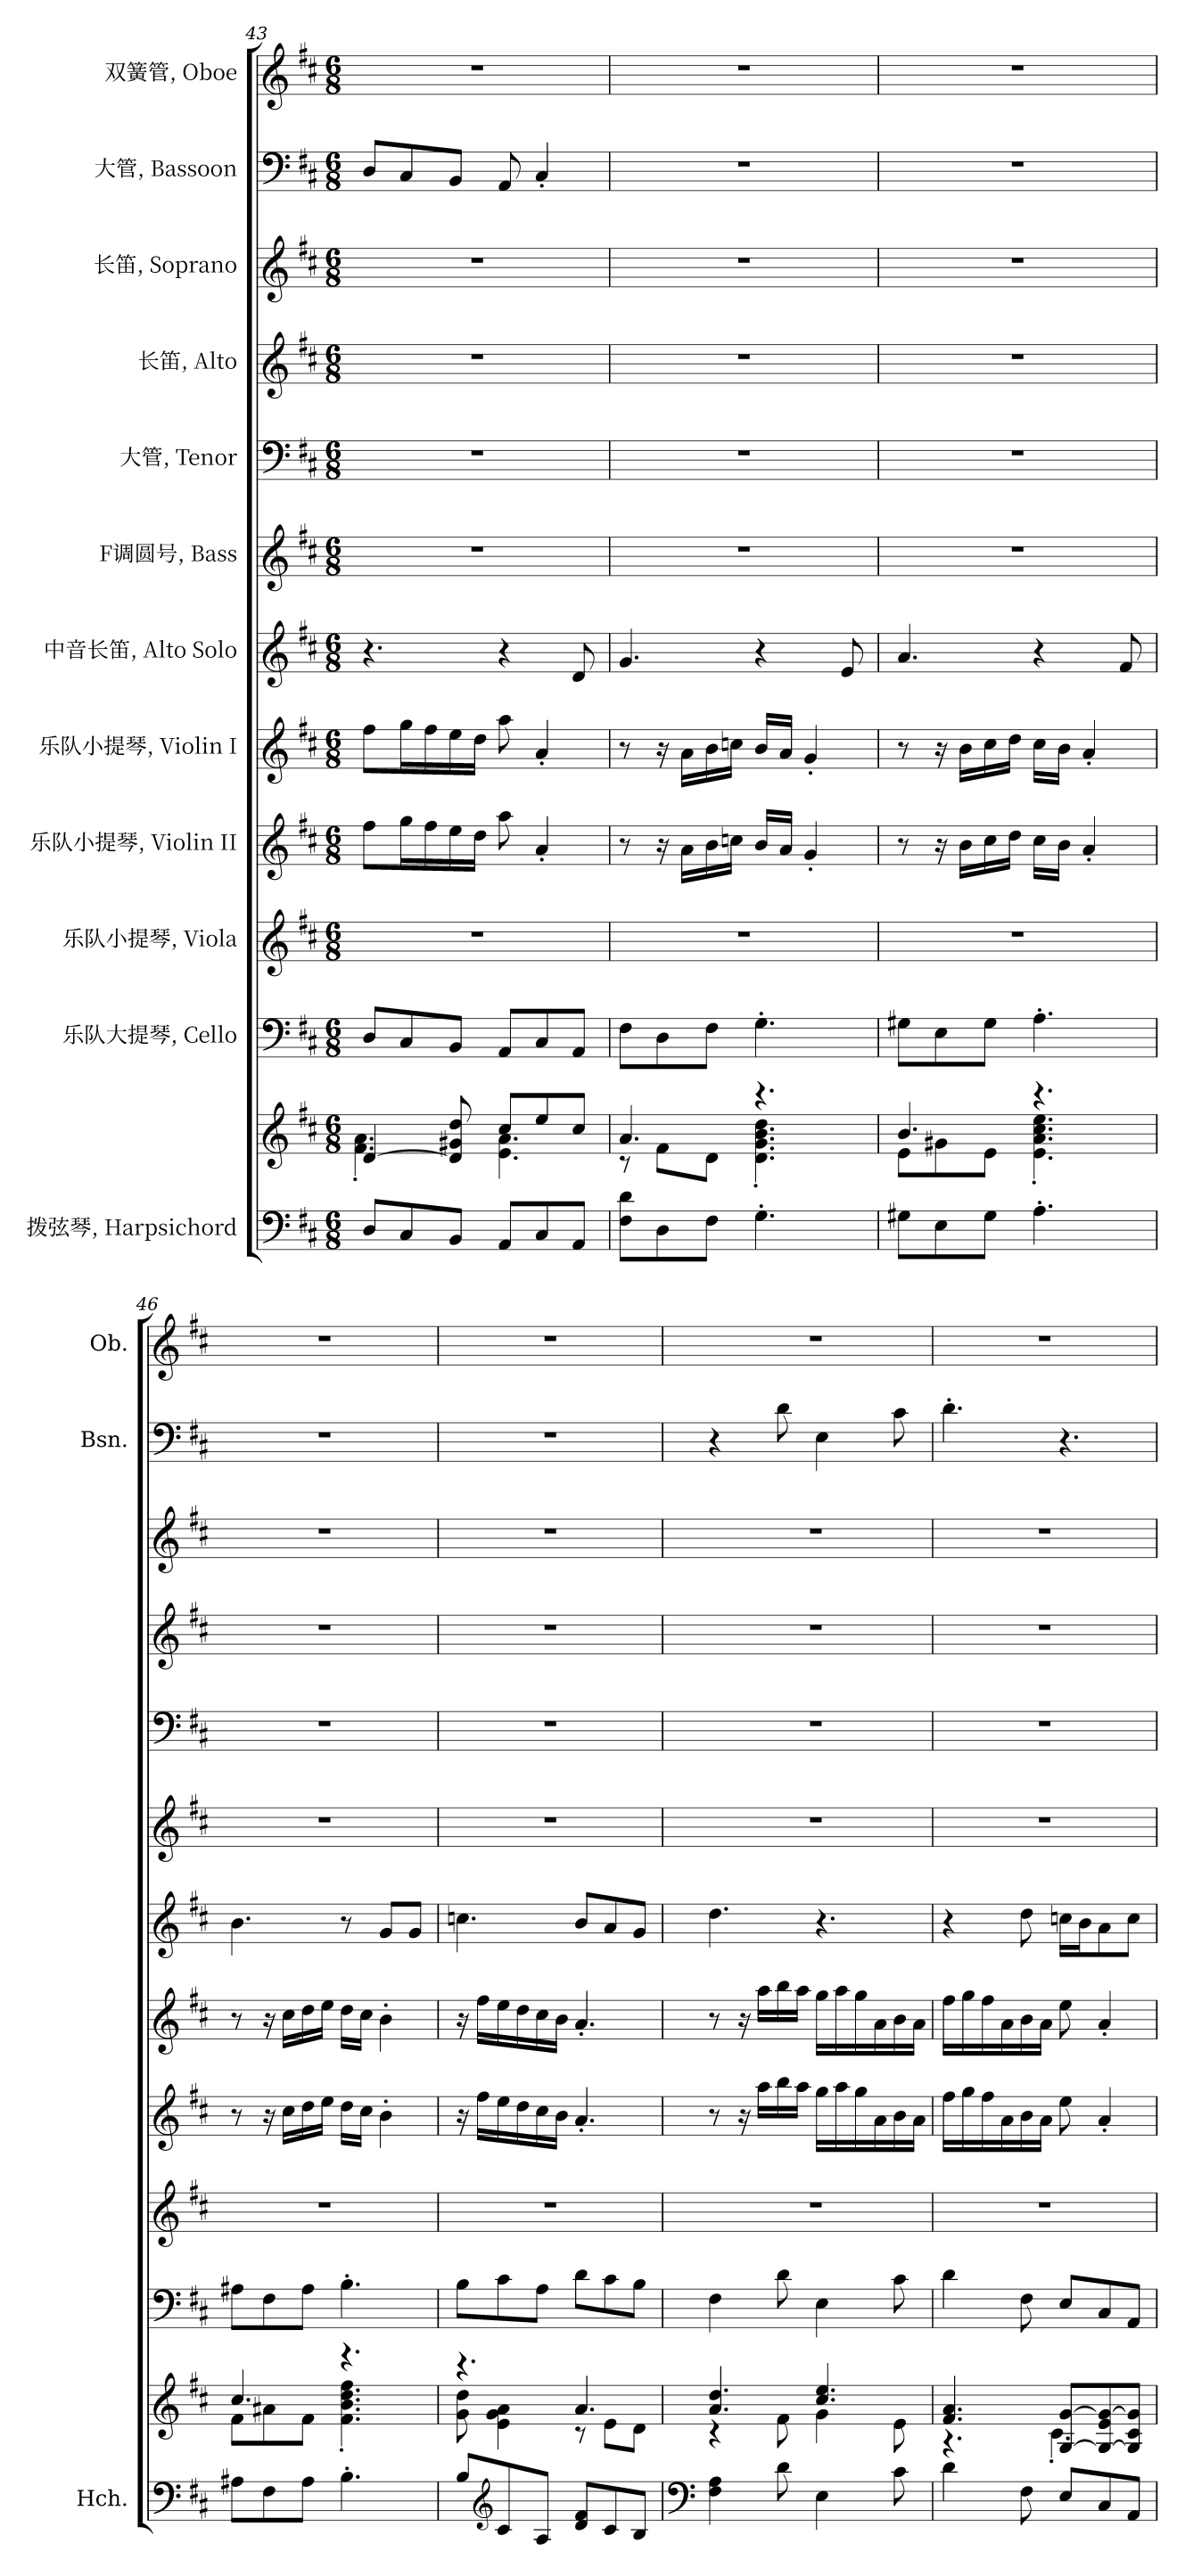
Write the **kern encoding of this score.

**kern	**kern	**kern	**kern	**kern	**kern	**kern	**kern	**kern	**kern	**kern	**kern	**kern
*part12	*part12	*part11	*part10	*part9	*part8	*part7	*part6	*part5	*part4	*part3	*part2	*part1
*staff13	*staff12	*staff11	*staff10	*staff9	*staff8	*staff7	*staff6	*staff5	*staff4	*staff3	*staff2	*staff1
*I"拨弦琴, Harpsichord	*	*I"乐队大提琴, Cello	*I"乐队小提琴, Viola	*I"乐队小提琴, Violin II	*I"乐队小提琴, Violin I	*I"中音长笛, Alto Solo	*I"F调圆号, Bass	*I"大管, Tenor	*I"长笛, Alto	*I"长笛, Soprano	*I"大管, Bassoon	*I"双簧管, Oboe
*I'Hch.	*	*	*	*	*	*	*	*	*	*	*I'Bsn.	*I'Ob.
!!LO:PB:g=z
*clefF4	*clefG2	*clefF4	*clefG2	*clefG2	*clefG2	*clefG2	*clefG2	*clefF4	*clefG2	*clefG2	*clefF4	*clefG2
*	*	*	*	*	*	*ITrd3c5	*ITrd4c7	*	*	*	*	*
*k[f#c#]	*k[f#c#]	*k[f#c#]	*k[f#c#]	*k[f#c#]	*k[f#c#]	*k[f#c#g#]	*k[f#]	*k[f#c#]	*k[f#c#]	*k[f#c#]	*k[f#c#]	*k[f#c#]
*M6/8	*M6/8	*M6/8	*M6/8	*M6/8	*M6/8	*M6/8	*M6/8	*M6/8	*M6/8	*M6/8	*M6/8	*M6/8
=43	=43	=43	=43	=43	=43	=43	=43	=43	=43	=43	=43	=43
*	*^	*	*	*	*	*	*	*	*	*	*	*
8D/L	[4d/	4.f#\' 4.a\'	8D/L	2.r	8ff#\L	8ff#\L	4.r	2.r	2.r	2.r	2.r	8D/L	2.r
8C#/	.	.	8C#/	.	16gg\L	16gg\L	.	.	.	.	.	8C#/	.
.	.	.	.	.	16ff#\	16ff#\	.	.	.	.	.	.	.
8BB/J	8d/] 8g#X/ 8dd/	.	8BB/J	.	16ee\	16ee\	.	.	.	.	.	8BB/J	.
.	.	.	.	.	16dd\JJ	16dd\JJ	.	.	.	.	.	.	.
8AA/L	8cc#/L	4.e\ 4.a\	8AA/L	.	8aa\	8aa\	4r	.	.	.	.	8AA/	.
8C#/	8ee/	.	8C#/	.	4a'/	4a'/	.	.	.	.	.	4C#'/	.
8AA/J	8cc#/J	.	8AA/J	.	.	.	8A/	.	.	.	.	.	.
=44	=44	=44	=44	=44	=44	=44	=44	=44	=44	=44	=44	=44	=44
8F#\ 8d\L	4.a/	8r	8F#\L	2.r	8r	8r	4.d/	2.r	2.r	2.r	2.r	2.r	2.r
8D\	.	8f#\L	8D\	.	16r	16r	.	.	.	.	.	.	.
.	.	.	.	.	16a\LL	16a\LL	.	.	.	.	.	.	.
8F#\J	.	8d\J	8F#\J	.	16b\	16b\	.	.	.	.	.	.	.
.	.	.	.	.	16ccn\JJ	16ccn\JJ	.	.	.	.	.	.	.
4.G'\	4.r	4.d\' 4.g\' 4.b\' 4.dd\'	4.G'\	.	16b/LL	16b/LL	4r	.	.	.	.	.	.
.	.	.	.	.	16a/JJ	16a/JJ	.	.	.	.	.	.	.
.	.	.	.	.	4g'/	4g'/	.	.	.	.	.	.	.
.	.	.	.	.	.	.	8B/	.	.	.	.	.	.
=45	=45	=45	=45	=45	=45	=45	=45	=45	=45	=45	=45	=45	=45
8G#X\L	4.b/	8e\L	8G#X\L	2.r	8r	8r	4.e/	2.r	2.r	2.r	2.r	2.r	2.r
8E\	.	8g#X\	8E\	.	16r	16r	.	.	.	.	.	.	.
.	.	.	.	.	16b\LL	16b\LL	.	.	.	.	.	.	.
8G#\J	.	8e\J	8G#\J	.	16cc#\	16cc#\	.	.	.	.	.	.	.
.	.	.	.	.	16dd\JJ	16dd\JJ	.	.	.	.	.	.	.
4.A'\	4.r	4.e\' 4.a\' 4.cc#\' 4.ee\'	4.A'\	.	16cc#\LL	16cc#\LL	4r	.	.	.	.	.	.
.	.	.	.	.	16b\JJ	16b\JJ	.	.	.	.	.	.	.
.	.	.	.	.	4a'/	4a'/	.	.	.	.	.	.	.
.	.	.	.	.	.	.	8c#/	.	.	.	.	.	.
=46	=46	=46	=46	=46	=46	=46	=46	=46	=46	=46	=46	=46	=46
8A#X\L	4.cc#/	8f#\L	8A#X\L	2.r	8r	8r	4.f#\	2.r	2.r	2.r	2.r	2.r	2.r
8F#\	.	8a#X\	8F#\	.	16r	16r	.	.	.	.	.	.	.
.	.	.	.	.	16cc#\LL	16cc#\LL	.	.	.	.	.	.	.
8A#\J	.	8f#\J	8A#\J	.	16dd\	16dd\	.	.	.	.	.	.	.
.	.	.	.	.	16ee\JJ	16ee\JJ	.	.	.	.	.	.	.
4.B'\	4.r	4.f#\' 4.b\' 4.dd\' 4.ff#\'	4.B'\	.	16dd\LL	16dd\LL	8r	.	.	.	.	.	.
.	.	.	.	.	16cc#\JJ	16cc#\JJ	.	.	.	.	.	.	.
.	.	.	.	.	4b'\	4b'\	8d/L	.	.	.	.	.	.
.	.	.	.	.	.	.	8d/J	.	.	.	.	.	.
!!LO:PB:g=z
=47	=47	=47	=47	=47	=47	=47	=47	=47	=47	=47	=47	=47	=47
8B/L	4.r	8g\ 8dd\	8B\L	2.r	16r	16r	4.gn\	2.r	2.r	2.r	2.r	2.r	2.r
.	.	.	.	.	16ff#\LL	16ff#\LL	.	.	.	.	.	.	.
*clefG2	*	*	*	*	*	*	*	*	*	*	*	*	*
8c#/	.	4e\ 4g\ 4a\	8c#\	.	16ee\	16ee\	.	.	.	.	.	.	.
.	.	.	.	.	16dd\	16dd\	.	.	.	.	.	.	.
8A/J	.	.	8A\J	.	16cc#\	16cc#\	.	.	.	.	.	.	.
.	.	.	.	.	16b\JJ	16b\JJ	.	.	.	.	.	.	.
8d/ 8f#/L	4.a/	8r	8d\L	.	4.a'/	4.a'/	8f#/L	.	.	.	.	.	.
8c#/	.	8e\L	8c#\	.	.	.	8e/	.	.	.	.	.	.
8B/J	.	8d\J	8B\J	.	.	.	8d/J	.	.	.	.	.	.
=48	=48	=48	=48	=48	=48	=48	=48	=48	=48	=48	=48	=48	=48
*clefF4	*	*	*	*	*	*	*	*	*	*	*	*	*
4F#\ 4A\	4.a/ 4.dd/	4r	4F#\	2.r	8r	8r	4.a\	2.r	2.r	2.r	2.r	4r	2.r
.	.	.	.	.	16r	16r	.	.	.	.	.	.	.
.	.	.	.	.	16aa\LL	16aa\LL	.	.	.	.	.	.	.
8d\	.	8f#\	8d\	.	16bb\	16bb\	.	.	.	.	.	8d\	.
.	.	.	.	.	16aa\JJ	16aa\JJ	.	.	.	.	.	.	.
4E\	4.cc#/ 4.ee/	4g\	4E\	.	16gg\LL	16gg\LL	4.r	.	.	.	.	4E\	.
.	.	.	.	.	16aa\	16aa\	.	.	.	.	.	.	.
.	.	.	.	.	16gg\	16gg\	.	.	.	.	.	.	.
.	.	.	.	.	16a\	16a\	.	.	.	.	.	.	.
8c#\	.	8e\	8c#\	.	16b\	16b\	.	.	.	.	.	8c#\	.
.	.	.	.	.	16a\JJ	16a\JJ	.	.	.	.	.	.	.
=49	=49	=49	=49	=49	=49	=49	=49	=49	=49	=49	=49	=49	=49
4d\	4.f#/ 4.a/	4.r	4d\	2.r	16ff#\LL	16ff#\LL	4r	2.r	2.r	2.r	2.r	4.d'\	2.r
.	.	.	.	.	16gg\	16gg\	.	.	.	.	.	.	.
.	.	.	.	.	16ff#\	16ff#\	.	.	.	.	.	.	.
.	.	.	.	.	16a\	16a\	.	.	.	.	.	.	.
8F#\	.	.	8F#\	.	16b\	16b\	8a\	.	.	.	.	.	.
.	.	.	.	.	16a\JJ	16a\JJ	.	.	.	.	.	.	.
8E/L	[8G/ [8g/L	4.c#'\	8E/L	.	8ee\	8ee\	16gn\LL	.	.	.	.	4.r	.
.	.	.	.	.	.	.	16f#\J	.	.	.	.	.	.
8C#/	8G/_ 8e/ 8g/_	.	8C#/	.	4a'/	4a'/	8e\	.	.	.	.	.	.
8AA/J	8G/] 8c#/ 8g/]J	.	8AA/J	.	.	.	8g\J	.	.	.	.	.	.
*	*v	*v	*	*	*	*	*	*	*	*	*	*	*
=	=	=	=	=	=	=	=	=	=	=	=	=
*-	*-	*-	*-	*-	*-	*-	*-	*-	*-	*-	*-	*-
